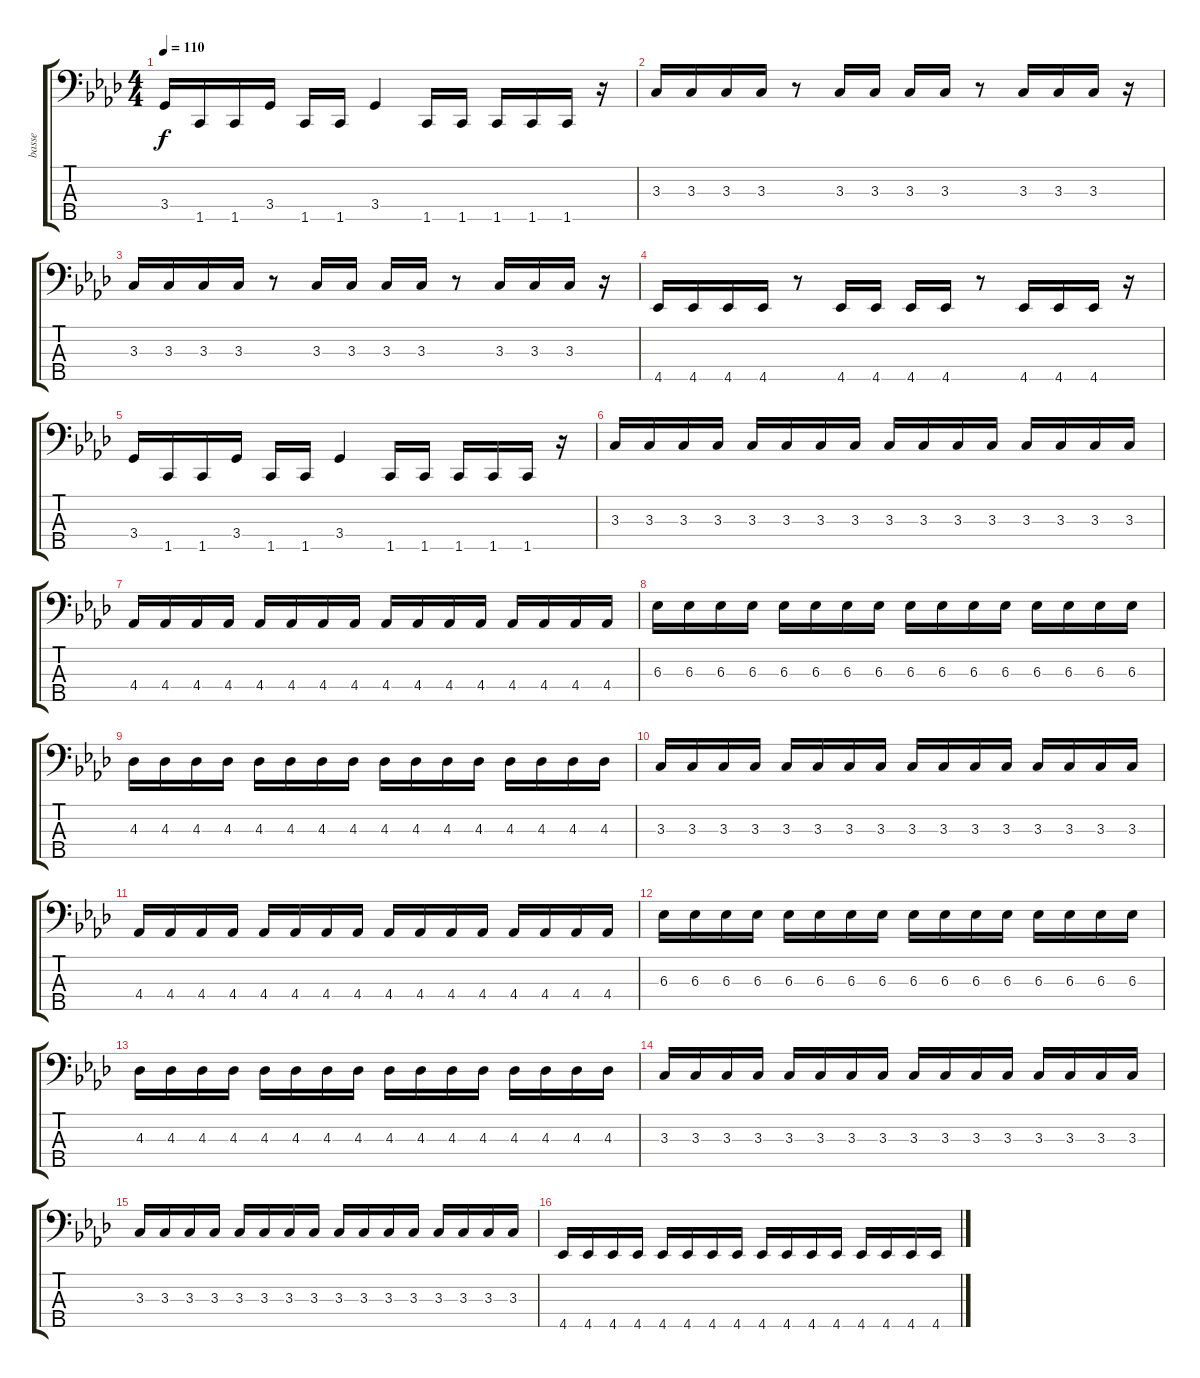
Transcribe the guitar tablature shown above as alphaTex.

\track ("basse" "basse") {instrument electricbasspick}
\staff {score tabs}
\tuning (G2 D2 A1 E1 B0) {hide}
\ts (4 4)
\tempo 110
\clef f4
\ks fminor
3.4.16{dy f} 1.5.16 1.5.16 3.4.16 1.5.16 1.5.16 3.4.4 1.5.16 1.5.16 1.5.16 1.5.16 1.5.16 r.16 |
3.3.16 3.3.16 3.3.16 3.3.16 r.8 3.3.16 3.3.16 3.3.16 3.3.16 r.8 3.3.16 3.3.16 3.3.16 r.16 |
3.3.16 3.3.16 3.3.16 3.3.16 r.8 3.3.16 3.3.16 3.3.16 3.3.16 r.8 3.3.16 3.3.16 3.3.16 r.16 |
4.5.16 4.5.16 4.5.16 4.5.16 r.8 4.5.16 4.5.16 4.5.16 4.5.16 r.8 4.5.16 4.5.16 4.5.16 r.16 |
3.4.16 1.5.16 1.5.16 3.4.16 1.5.16 1.5.16 3.4.4 1.5.16 1.5.16 1.5.16 1.5.16 1.5.16 r.16 |
3.3.16 3.3.16 3.3.16 3.3.16 3.3.16 3.3.16 3.3.16 3.3.16 3.3.16 3.3.16 3.3.16 3.3.16 3.3.16 3.3.16 3.3.16 3.3.16 |
4.4.16 4.4.16 4.4.16 4.4.16 4.4.16 4.4.16 4.4.16 4.4.16 4.4.16 4.4.16 4.4.16 4.4.16 4.4.16 4.4.16 4.4.16 4.4.16 |
6.3.16 6.3.16 6.3.16 6.3.16 6.3.16 6.3.16 6.3.16 6.3.16 6.3.16 6.3.16 6.3.16 6.3.16 6.3.16 6.3.16 6.3.16 6.3.16 |
4.3.16 4.3.16 4.3.16 4.3.16 4.3.16 4.3.16 4.3.16 4.3.16 4.3.16 4.3.16 4.3.16 4.3.16 4.3.16 4.3.16 4.3.16 4.3.16 |
3.3.16 3.3.16 3.3.16 3.3.16 3.3.16 3.3.16 3.3.16 3.3.16 3.3.16 3.3.16 3.3.16 3.3.16 3.3.16 3.3.16 3.3.16 3.3.16 |
4.4.16 4.4.16 4.4.16 4.4.16 4.4.16 4.4.16 4.4.16 4.4.16 4.4.16 4.4.16 4.4.16 4.4.16 4.4.16 4.4.16 4.4.16 4.4.16 |
6.3.16 6.3.16 6.3.16 6.3.16 6.3.16 6.3.16 6.3.16 6.3.16 6.3.16 6.3.16 6.3.16 6.3.16 6.3.16 6.3.16 6.3.16 6.3.16 |
4.3.16 4.3.16 4.3.16 4.3.16 4.3.16 4.3.16 4.3.16 4.3.16 4.3.16 4.3.16 4.3.16 4.3.16 4.3.16 4.3.16 4.3.16 4.3.16 |
3.3.16 3.3.16 3.3.16 3.3.16 3.3.16 3.3.16 3.3.16 3.3.16 3.3.16 3.3.16 3.3.16 3.3.16 3.3.16 3.3.16 3.3.16 3.3.16 |
3.3.16 3.3.16 3.3.16 3.3.16 3.3.16 3.3.16 3.3.16 3.3.16 3.3.16 3.3.16 3.3.16 3.3.16 3.3.16 3.3.16 3.3.16 3.3.16 |
4.5.16 4.5.16 4.5.16 4.5.16 4.5.16 4.5.16 4.5.16 4.5.16 4.5.16 4.5.16 4.5.16 4.5.16 4.5.16 4.5.16 4.5.16 4.5.16
